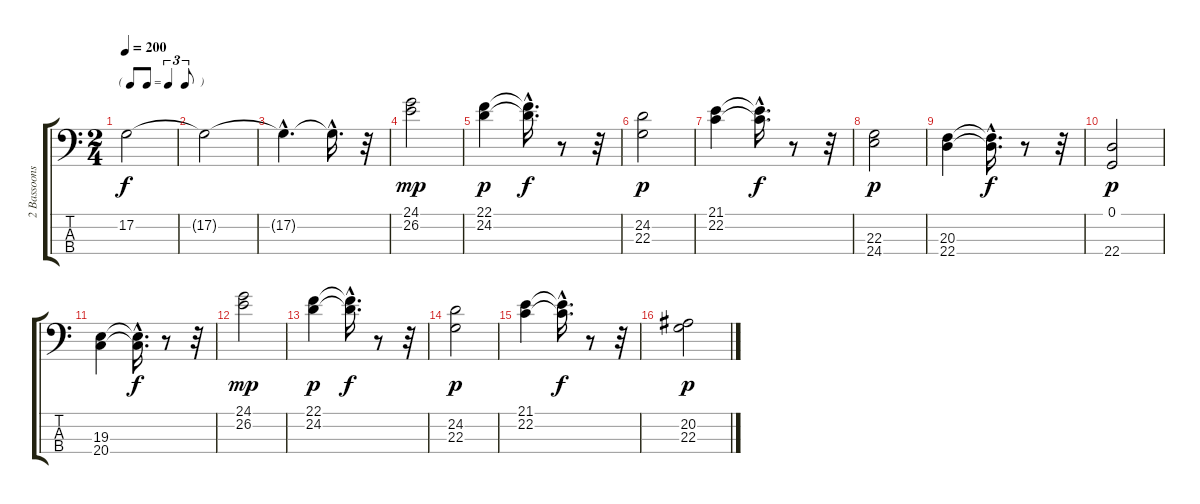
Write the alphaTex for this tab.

\track ("2 Bassoons" "2 Bassoons") {instrument bassoon}
\staff {score tabs}
\tuning (G2 D2 A1 E1) {hide}
\ts (2 4)
\tf triplet8th
\tempo 200
\clef f4
\ks c
17.2{t}.2{dy f} |
17.2{t}.2 |
17.2{hac t}.4{d} 17.2{hac t}.16{d} r.32 |
(24.1 26.2).2{dy mp} |
(22.1 24.2).4{dy p} (22.1{hac t} 24.2{hac t}).16{d dy f} r.8 r.32 |
(24.2 22.3).2{dy p} |
(21.1 22.2).4 (21.1{hac t} 22.2{hac t}).16{d dy f} r.8 r.32 |
(22.3 24.4).2{dy p} |
(20.3 22.4).4 (20.3{hac t} 22.4{hac t}).16{d dy f} r.8 r.32 |
(0.1 22.4).2{dy p} |
(19.3 20.4).4 (19.3{hac t} 20.4{hac t}).16{d dy f} r.8 r.32 |
(24.1 26.2).2{dy mp} |
(22.1 24.2).4{dy p} (22.1{hac t} 24.2{hac t}).16{d dy f} r.8 r.32 |
(24.2 22.3).2{dy p} |
(21.1 22.2).4 (21.1{hac t} 22.2{hac t}).16{d dy f} r.8 r.32 |
(20.2 22.3).2{dy p}
